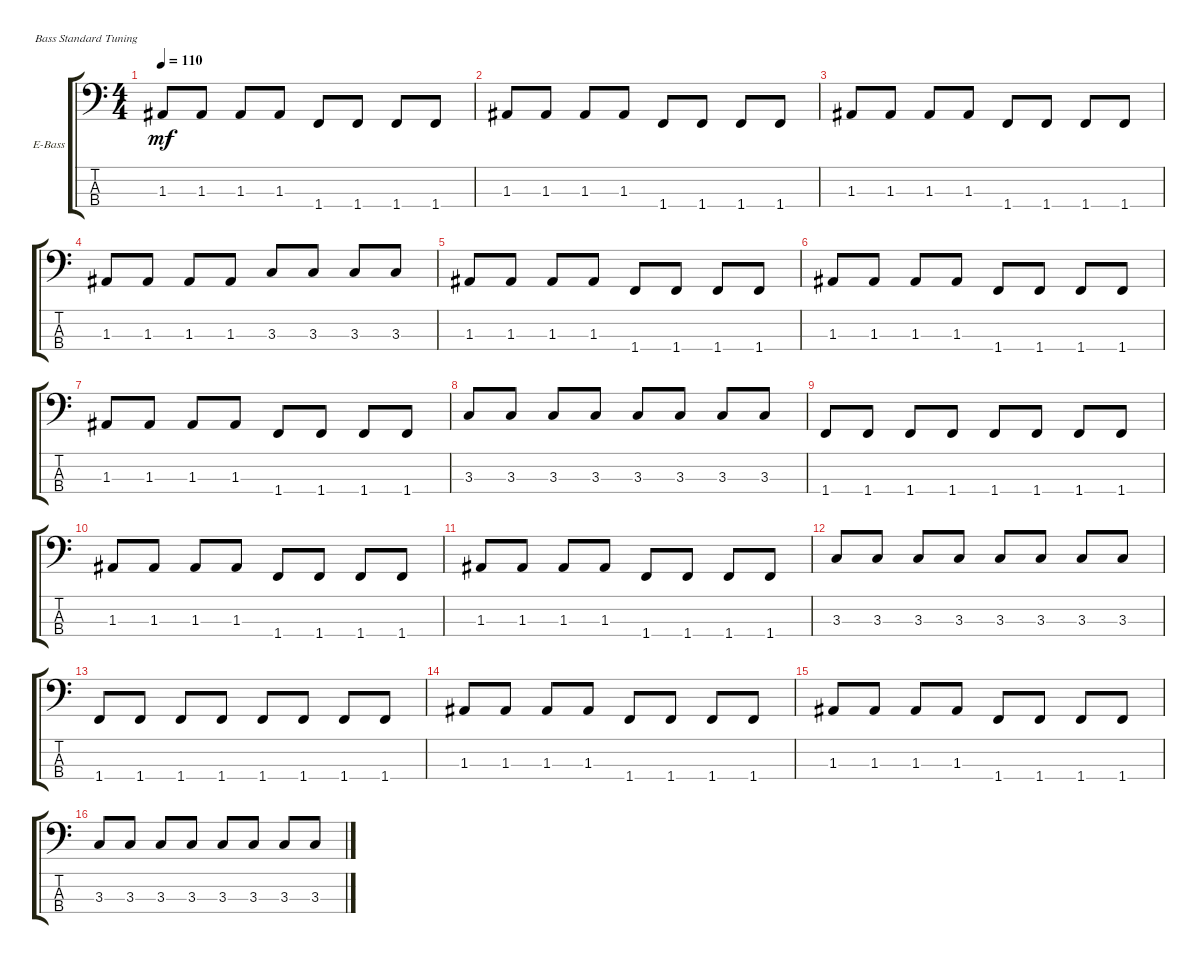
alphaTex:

\defaultSystemsLayout 4
\bracketExtendMode groupsimilarinstruments
\firstSystemTrackNameOrientation horizontal
\otherSystemsTrackNameOrientation horizontal
\track ("Hugh McDonald" "E-Bass") {instrument electricbassfinger}
\staff {score tabs}
\tuning (G2 D2 A1 E1)
\ts (4 4)
\tempo 110
\clef f4
\ks c
1.3.8{dy mf} 1.3.8 1.3.8 1.3.8 1.4.8 1.4.8 1.4.8 1.4.8 |
1.3.8 1.3.8 1.3.8 1.3.8 1.4.8 1.4.8 1.4.8 1.4.8 |
1.3.8 1.3.8 1.3.8 1.3.8 1.4.8 1.4.8 1.4.8 1.4.8 |
1.3.8 1.3.8 1.3.8 1.3.8 3.3.8 3.3.8 3.3.8 3.3.8 |
1.3.8 1.3.8 1.3.8 1.3.8 1.4.8 1.4.8 1.4.8 1.4.8 |
1.3.8 1.3.8 1.3.8 1.3.8 1.4.8 1.4.8 1.4.8 1.4.8 |
1.3.8 1.3.8 1.3.8 1.3.8 1.4.8 1.4.8 1.4.8 1.4.8 |
3.3.8 3.3.8 3.3.8 3.3.8 3.3.8 3.3.8 3.3.8 3.3.8 |
1.4.8 1.4.8 1.4.8 1.4.8 1.4.8 1.4.8 1.4.8 1.4.8 |
1.3.8 1.3.8 1.3.8 1.3.8 1.4.8 1.4.8 1.4.8 1.4.8 |
1.3.8 1.3.8 1.3.8 1.3.8 1.4.8 1.4.8 1.4.8 1.4.8 |
3.3.8 3.3.8 3.3.8 3.3.8 3.3.8 3.3.8 3.3.8 3.3.8 |
1.4.8 1.4.8 1.4.8 1.4.8 1.4.8 1.4.8 1.4.8 1.4.8 |
1.3.8 1.3.8 1.3.8 1.3.8 1.4.8 1.4.8 1.4.8 1.4.8 |
1.3.8 1.3.8 1.3.8 1.3.8 1.4.8 1.4.8 1.4.8 1.4.8 |
3.3.8 3.3.8 3.3.8 3.3.8 3.3.8 3.3.8 3.3.8 3.3.8
